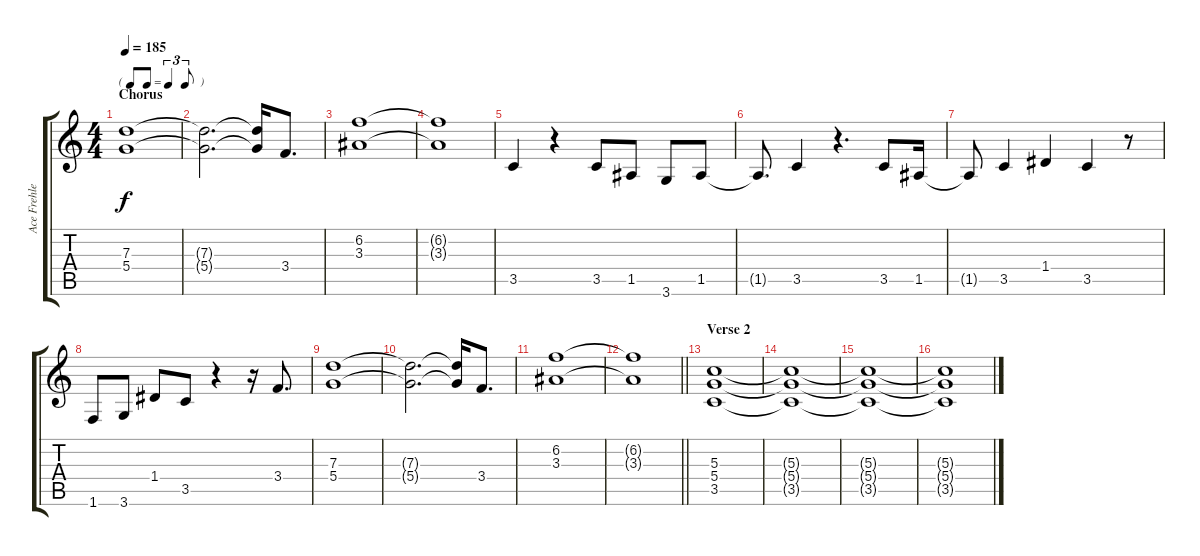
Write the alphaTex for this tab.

\track ("Ace Frehley" "Ace Frehle") {instrument overdrivenguitar}
\staff {score tabs}
\tuning (E4 B3 G3 D3 A2 E2) {hide}
\ts (4 4)
\tf triplet8th
\section ("" "Chorus")
\tempo 185
\clef g2
\ks c
(7.3 5.4).1{dy f} |
(7.3{t} 5.4{t}).2{d} (7.3{t} 5.4{t}).16 3.4.8{d} |
(6.2 3.3).1 |
(6.2{t} 3.3{t}).1 |
3.5.4 r.4 3.5.8 1.5.8 3.6.8 1.5.8 |
1.5{t}.8{d} 3.5.4 r.4{d} 3.5.8 1.5.16 |
1.5{t}.8 3.5.4 1.4.4 3.5.4 r.8 |
1.6.8 3.6.8 1.4.8 3.5.8 r.4 r.16 3.4.8{d} |
(7.3 5.4).1 |
(7.3{t} 5.4{t}).2{d} (7.3{t} 5.4{t}).16 3.4.8{d} |
(6.2 3.3).1 |
\barLineRight lightlight
(6.2{t} 3.3{t}).1 |
\section ("" "Verse 2")
(5.3 5.4 3.5).1 |
(5.3{t} 5.4{t} 3.5{t}).1 |
(5.3{t} 5.4{t} 3.5{t}).1 |
(5.3{t} 5.4{t} 3.5{t}).1
